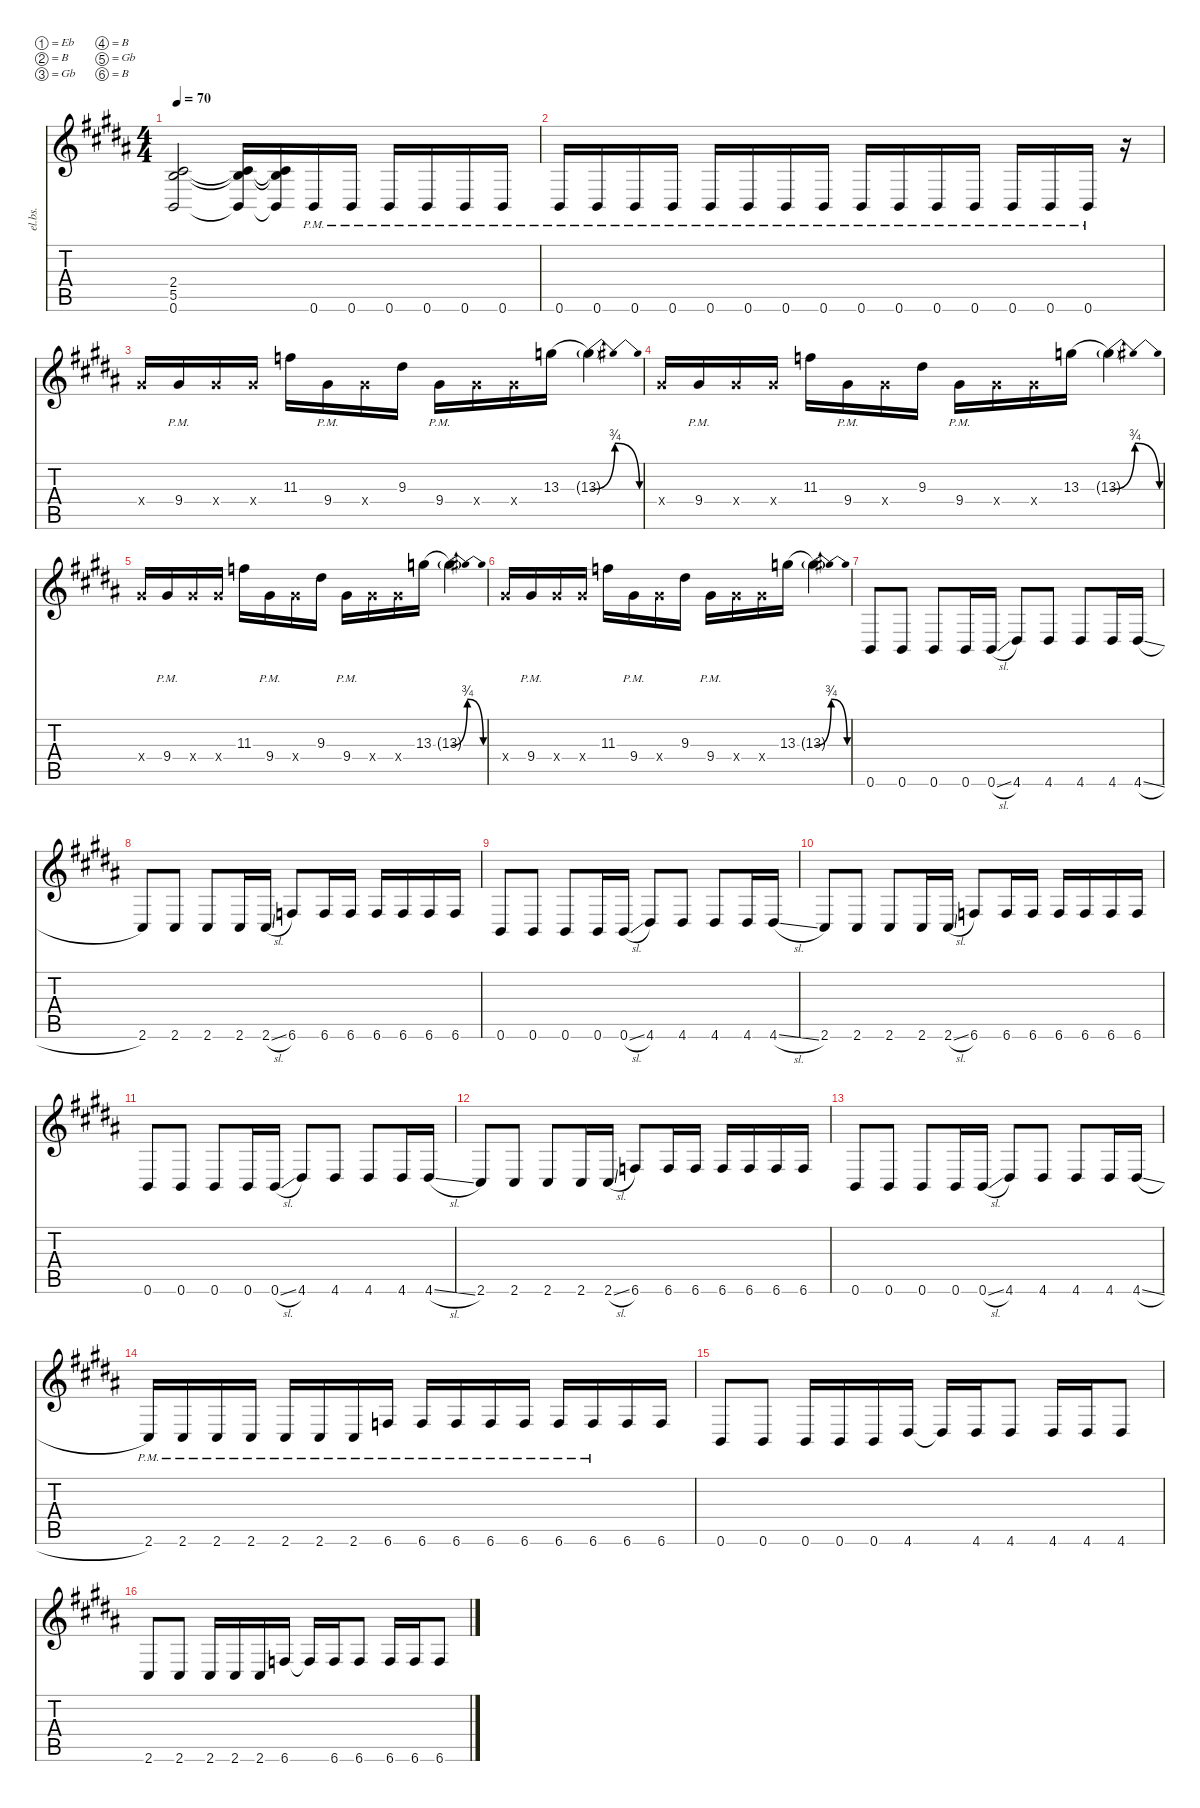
\defaultSystemsLayout 4
\hideDynamics
\bracketExtendMode nobrackets
\otherSystemsTrackNameOrientation horizontal
\track ("Guitar 1-B" "el.bs.") {defaultSystemsLayout 8 mute instrument distortionguitar}
\staff {score tabs}
\tuning (Eb4 B3 Gb3 B2 Gb2 B1)
\ts (4 4)
\tempo 70
\clef g2
\ks b
(5.5{t acc forcenatural} 2.4{t acc #} 0.6{t acc forcenatural}).2{dy f beam Up} (5.5{t acc forcenatural} 2.4{t acc #} 0.6{t acc forcenatural}).16{beam Up} (5.5{t acc forcenatural} 2.4{t acc #} 0.6{t acc forcenatural}).16{beam Up} 0.6{pm acc forcenatural}.16{beam Up} 0.6{pm acc forcenatural}.16{beam Up} 0.6{pm acc forcenatural}.16{beam Up} 0.6{pm acc forcenatural}.16{beam Up} 0.6{pm acc forcenatural}.16{beam Up} 0.6{pm acc forcenatural}.16{beam Up} |
0.6{pm acc forcenatural}.16{beam Up} 0.6{pm acc forcenatural}.16{beam Up} 0.6{pm acc forcenatural}.16{beam Up} 0.6{pm acc forcenatural}.16{beam Up} 0.6{pm acc forcenatural}.16{beam Up} 0.6{pm acc forcenatural}.16{beam Up} 0.6{pm acc forcenatural}.16{beam Up} 0.6{pm acc forcenatural}.16{beam Up} 0.6{pm acc forcenatural}.16{beam Up} 0.6{pm acc forcenatural}.16{beam Up} 0.6{pm acc forcenatural}.16{beam Up} 0.6{pm acc forcenatural}.16{beam Up} 0.6{pm acc forcenatural}.16{beam Up} 0.6{pm acc forcenatural}.16{beam Up} 0.6{pm acc forcenatural}.16{beam Up} r.16{beam Up} |
9.4{x acc #}.16{beam Up} 9.4{pm acc #}.16{beam Up} 9.4{x acc #}.16{beam Up} 9.4{x acc #}.16{beam Up} 11.3{acc forcenatural}.16{beam Down} 9.4{pm acc #}.16{beam Down} 9.4{x acc #}.16{beam Down} 9.3{acc #}.16{beam Down} 9.4{pm acc #}.16{beam Down} 9.4{x acc #}.16{beam Down} 9.4{x acc #}.16{beam Down} 13.3{be (hold 0 0 60 0) acc forcenatural}.16{beam Down} 13.3{be (bendrelease 0 0 30 3 30 3 60 0) t acc forcenatural}.4{beam Down} |
9.4{x acc #}.16{beam Up} 9.4{pm acc #}.16{beam Up} 9.4{x acc #}.16{beam Up} 9.4{x acc #}.16{beam Up} 11.3{acc forcenatural}.16{beam Down} 9.4{pm acc #}.16{beam Down} 9.4{x acc #}.16{beam Down} 9.3{acc #}.16{beam Down} 9.4{pm acc #}.16{beam Down} 9.4{x acc #}.16{beam Down} 9.4{x acc #}.16{beam Down} 13.3{be (hold 0 0 60 0) acc forcenatural}.16{beam Down} 13.3{be (bendrelease 0 0 30 3 30 3 60 0) t acc forcenatural}.4{beam Down} |
9.4{x acc #}.16{beam Up} 9.4{pm acc #}.16{beam Up} 9.4{x acc #}.16{beam Up} 9.4{x acc #}.16{beam Up} 11.3{acc forcenatural}.16{beam Down} 9.4{pm acc #}.16{beam Down} 9.4{x acc #}.16{beam Down} 9.3{acc #}.16{beam Down} 9.4{pm acc #}.16{beam Down} 9.4{x acc #}.16{beam Down} 9.4{x acc #}.16{beam Down} 13.3{be (hold 0 0 60 0) acc forcenatural}.16{beam Down} 13.3{be (bendrelease 0 0 30 3 30 3 60 0) t acc forcenatural}.4{beam Down} |
9.4{x acc #}.16{beam Up} 9.4{pm acc #}.16{beam Up} 9.4{x acc #}.16{beam Up} 9.4{x acc #}.16{beam Up} 11.3{acc forcenatural}.16{beam Down} 9.4{pm acc #}.16{beam Down} 9.4{x acc #}.16{beam Down} 9.3{acc #}.16{beam Down} 9.4{pm acc #}.16{beam Down} 9.4{x acc #}.16{beam Down} 9.4{x acc #}.16{beam Down} 13.3{be (hold 0 0 60 0) acc forcenatural}.16{beam Down} 13.3{be (bendrelease 0 0 30 3 30 3 60 0) t acc forcenatural}.4{beam Down} |
0.6{acc forcenatural}.8{beam Up} 0.6{acc forcenatural}.8{beam Up} 0.6{acc forcenatural}.8{beam Up} 0.6{acc forcenatural}.16{beam Up} 0.6{sl acc forcenatural}.16{beam Up} 4.6{acc #}.8{beam Up} 4.6{acc #}.8{beam Up} 4.6{acc #}.8{beam Up} 4.6{acc #}.16{beam Up} 4.6{sl acc #}.16{beam Up} |
2.6{acc #}.8{beam Up} 2.6{acc #}.8{beam Up} 2.6{acc #}.8{beam Up} 2.6{acc #}.16{beam Up} 2.6{sl acc #}.16{beam Up} 6.6{acc forcenatural}.8{beam Up} 6.6{acc forcenatural}.16{beam Up} 6.6{acc forcenatural}.16{beam Up} 6.6{acc forcenatural}.16{beam Up} 6.6{acc forcenatural}.16{beam Up} 6.6{acc forcenatural}.16{beam Up} 6.6{acc forcenatural}.16{beam Up} |
0.6{acc forcenatural}.8{beam Up} 0.6{acc forcenatural}.8{beam Up} 0.6{acc forcenatural}.8{beam Up} 0.6{acc forcenatural}.16{beam Up} 0.6{sl acc forcenatural}.16{beam Up} 4.6{acc #}.8{beam Up} 4.6{acc #}.8{beam Up} 4.6{acc #}.8{beam Up} 4.6{acc #}.16{beam Up} 4.6{sl acc #}.16{beam Up} |
2.6{acc #}.8{beam Up} 2.6{acc #}.8{beam Up} 2.6{acc #}.8{beam Up} 2.6{acc #}.16{beam Up} 2.6{sl acc #}.16{beam Up} 6.6{acc forcenatural}.8{beam Up} 6.6{acc forcenatural}.16{beam Up} 6.6{acc forcenatural}.16{beam Up} 6.6{acc forcenatural}.16{beam Up} 6.6{acc forcenatural}.16{beam Up} 6.6{acc forcenatural}.16{beam Up} 6.6{acc forcenatural}.16{beam Up} |
0.6{acc forcenatural}.8{beam Up} 0.6{acc forcenatural}.8{beam Up} 0.6{acc forcenatural}.8{beam Up} 0.6{acc forcenatural}.16{beam Up} 0.6{sl acc forcenatural}.16{beam Up} 4.6{acc #}.8{beam Up} 4.6{acc #}.8{beam Up} 4.6{acc #}.8{beam Up} 4.6{acc #}.16{beam Up} 4.6{sl acc #}.16{beam Up} |
2.6{acc #}.8{beam Up} 2.6{acc #}.8{beam Up} 2.6{acc #}.8{beam Up} 2.6{acc #}.16{beam Up} 2.6{sl acc #}.16{beam Up} 6.6{acc forcenatural}.8{beam Up} 6.6{acc forcenatural}.16{beam Up} 6.6{acc forcenatural}.16{beam Up} 6.6{acc forcenatural}.16{beam Up} 6.6{acc forcenatural}.16{beam Up} 6.6{acc forcenatural}.16{beam Up} 6.6{acc forcenatural}.16{beam Up} |
0.6{acc forcenatural}.8{beam Up} 0.6{acc forcenatural}.8{beam Up} 0.6{acc forcenatural}.8{beam Up} 0.6{acc forcenatural}.16{beam Up} 0.6{sl acc forcenatural}.16{beam Up} 4.6{acc #}.8{beam Up} 4.6{acc #}.8{beam Up} 4.6{acc #}.8{beam Up} 4.6{acc #}.16{beam Up} 4.6{sl acc #}.16{beam Up} |
2.6{pm acc #}.16{beam Up} 2.6{pm acc #}.16{beam Up} 2.6{pm acc #}.16{beam Up} 2.6{pm acc #}.16{beam Up} 2.6{pm acc #}.16{beam Up} 2.6{pm acc #}.16{beam Up} 2.6{pm acc #}.16{beam Up} 6.6{pm acc forcenatural}.16{beam Up} 6.6{pm acc forcenatural}.16{beam Up} 6.6{pm acc forcenatural}.16{beam Up} 6.6{pm acc forcenatural}.16{beam Up} 6.6{pm acc forcenatural}.16{beam Up} 6.6{pm acc forcenatural}.16{beam Up} 6.6{pm acc forcenatural}.16{beam Up} 6.6{acc forcenatural}.16{beam Up} 6.6{acc forcenatural}.16{beam Up} |
0.6{acc forcenatural}.8{beam Up} 0.6{acc forcenatural}.8{beam Up} 0.6{acc forcenatural}.16{beam Up} 0.6{acc forcenatural}.16{beam Up} 0.6{acc forcenatural}.16{beam Up} 4.6{acc #}.16{beam Up} 4.6{t acc #}.16{beam Up} 4.6{acc #}.16{beam Up} 4.6{acc #}.8{beam Up} 4.6{acc #}.16{beam Up} 4.6{acc #}.16{beam Up} 4.6{acc #}.8{beam Up} |
2.6{acc #}.8{beam Up} 2.6{acc #}.8{beam Up} 2.6{acc #}.16{beam Up} 2.6{acc #}.16{beam Up} 2.6{acc #}.16{beam Up} 6.6{acc forcenatural}.16{beam Up} 6.6{t acc forcenatural}.16{beam Up} 6.6{acc forcenatural}.16{beam Up} 6.6{acc forcenatural}.8{beam Up} 6.6{acc forcenatural}.16{beam Up} 6.6{acc forcenatural}.16{beam Up} 6.6{acc forcenatural}.8{beam Up}
